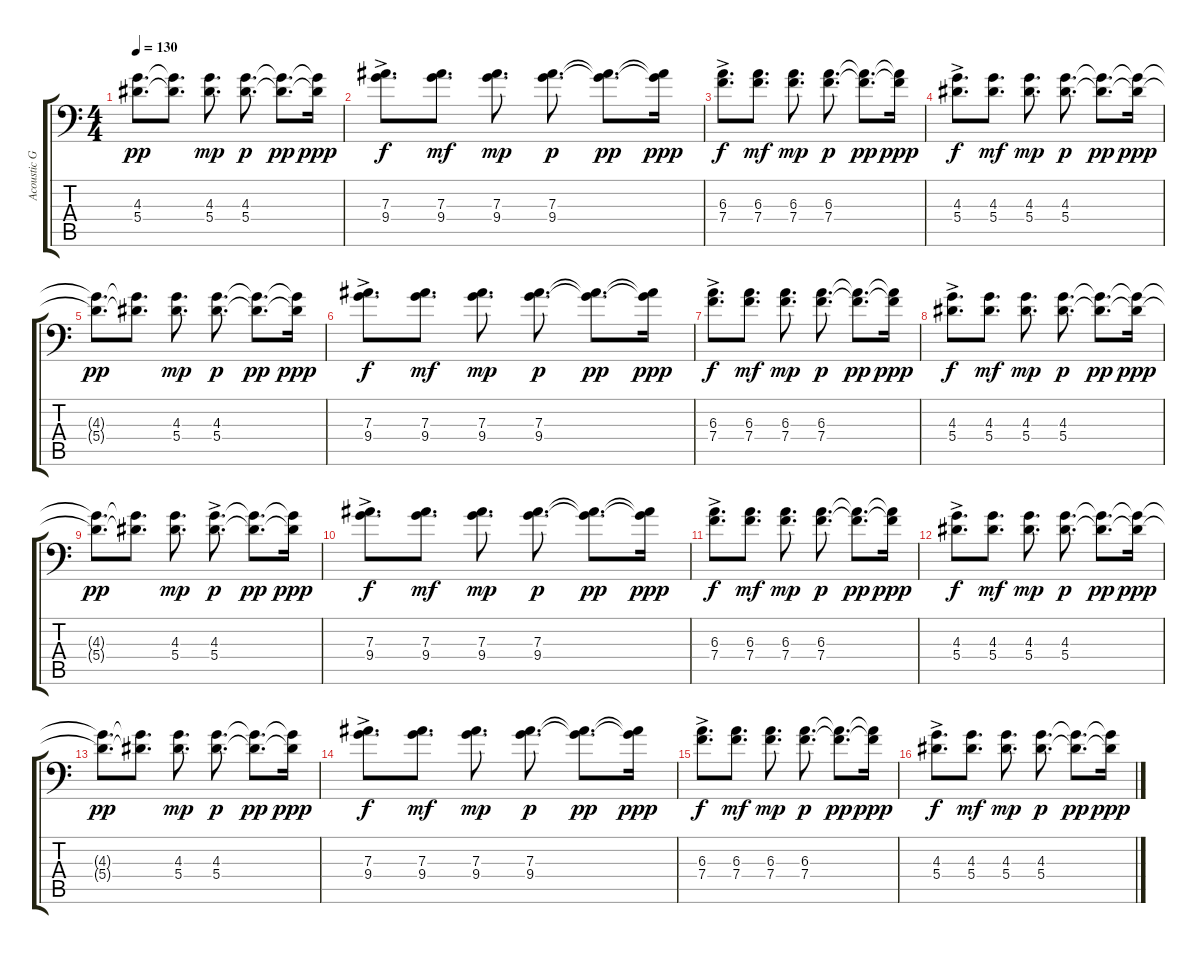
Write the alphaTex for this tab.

\track ("Acoustic Guitar" "Acoustic G") {instrument acousticguitarsteel}
\staff {score tabs}
\tuning (C4 G3 Eb3 Bb2 F2 Bb1) {hide}
\ts (4 4)
\tempo 130
\clef f4
\ks c
(4.3{t} 5.4{t}).8{d dy pp} (4.3{t} 5.4{t}).8{d} (4.3 5.4).8{d dy mp} (4.3 5.4).8{d dy p} (4.3{t} 5.4{t}).8{d dy pp} (4.3{t} 5.4{t}).16{dy ppp} |
(7.3{ac} 9.4{ac}).8{d dy f} (7.3 9.4).8{d dy mf} (7.3 9.4).8{d dy mp} (7.3 9.4).8{d dy p} (7.3{t} 9.4{t}).8{d dy pp} (7.3{t} 9.4{t}).16{dy ppp} |
(6.3{ac} 7.4{ac}).8{d dy f} (6.3 7.4).8{d dy mf} (6.3 7.4).8{d dy mp} (6.3 7.4).8{d dy p} (6.3{t} 7.4{t}).8{d dy pp} (6.3{t} 7.4{t}).16{dy ppp} |
(4.3{ac} 5.4{ac}).8{d dy f} (4.3 5.4).8{d dy mf} (4.3 5.4).8{d dy mp} (4.3 5.4).8{d dy p} (4.3{t} 5.4{t}).8{d dy pp} (4.3{t} 5.4{t}).16{dy ppp} |
(4.3{t} 5.4{t}).8{d dy pp} (4.3{t} 5.4{t}).8{d} (4.3 5.4).8{d dy mp} (4.3 5.4).8{d dy p} (4.3{t} 5.4{t}).8{d dy pp} (4.3{t} 5.4{t}).16{dy ppp} |
(7.3{ac} 9.4{ac}).8{d dy f} (7.3 9.4).8{d dy mf} (7.3 9.4).8{d dy mp} (7.3 9.4).8{d dy p} (7.3{t} 9.4{t}).8{d dy pp} (7.3{t} 9.4{t}).16{dy ppp} |
(6.3{ac} 7.4{ac}).8{d dy f} (6.3 7.4).8{d dy mf} (6.3 7.4).8{d dy mp} (6.3 7.4).8{d dy p} (6.3{t} 7.4{t}).8{d dy pp} (6.3{t} 7.4{t}).16{dy ppp} |
(4.3{ac} 5.4{ac}).8{d dy f} (4.3 5.4).8{d dy mf} (4.3 5.4).8{d dy mp} (4.3 5.4).8{d dy p} (4.3{t} 5.4{t}).8{d dy pp} (4.3{t} 5.4{t}).16{dy ppp} |
(4.3{t} 5.4{t}).8{d dy pp} (4.3{t} 5.4{t}).8{d} (4.3 5.4).8{d dy mp} (4.3 5.4{ac}).8{d dy p} (4.3{t} 5.4{t}).8{d dy pp} (4.3{t} 5.4{t}).16{dy ppp} |
(7.3{ac} 9.4{ac}).8{d dy f} (7.3 9.4).8{d dy mf} (7.3 9.4).8{d dy mp} (7.3 9.4).8{d dy p} (7.3{t} 9.4{t}).8{d dy pp} (7.3{t} 9.4{t}).16{dy ppp} |
(6.3{ac} 7.4{ac}).8{d dy f} (6.3 7.4).8{d dy mf} (6.3 7.4).8{d dy mp} (6.3 7.4).8{d dy p} (6.3{t} 7.4{t}).8{d dy pp} (6.3{t} 7.4{t}).16{dy ppp} |
(4.3{ac} 5.4{ac}).8{d dy f} (4.3 5.4).8{d dy mf} (4.3 5.4).8{d dy mp} (4.3 5.4).8{d dy p} (4.3{t} 5.4{t}).8{d dy pp} (4.3{t} 5.4{t}).16{dy ppp} |
(4.3{t} 5.4{t}).8{d dy pp} (4.3{t} 5.4{t}).8{d} (4.3 5.4).8{d dy mp} (4.3 5.4).8{d dy p} (4.3{t} 5.4{t}).8{d dy pp} (4.3{t} 5.4{t}).16{dy ppp} |
(7.3{ac} 9.4{ac}).8{d dy f} (7.3 9.4).8{d dy mf} (7.3 9.4).8{d dy mp} (7.3 9.4).8{d dy p} (7.3{t} 9.4{t}).8{d dy pp} (7.3{t} 9.4{t}).16{dy ppp} |
(6.3{ac} 7.4{ac}).8{d dy f} (6.3 7.4).8{d dy mf} (6.3 7.4).8{d dy mp} (6.3 7.4).8{d dy p} (6.3{t} 7.4{t}).8{d dy pp} (6.3{t} 7.4{t}).16{dy ppp} |
(4.3{ac} 5.4{ac}).8{d dy f} (4.3 5.4).8{d dy mf} (4.3 5.4).8{d dy mp} (4.3 5.4).8{d dy p} (4.3{t} 5.4{t}).8{d dy pp} (4.3{t} 5.4{t}).16{dy ppp}
